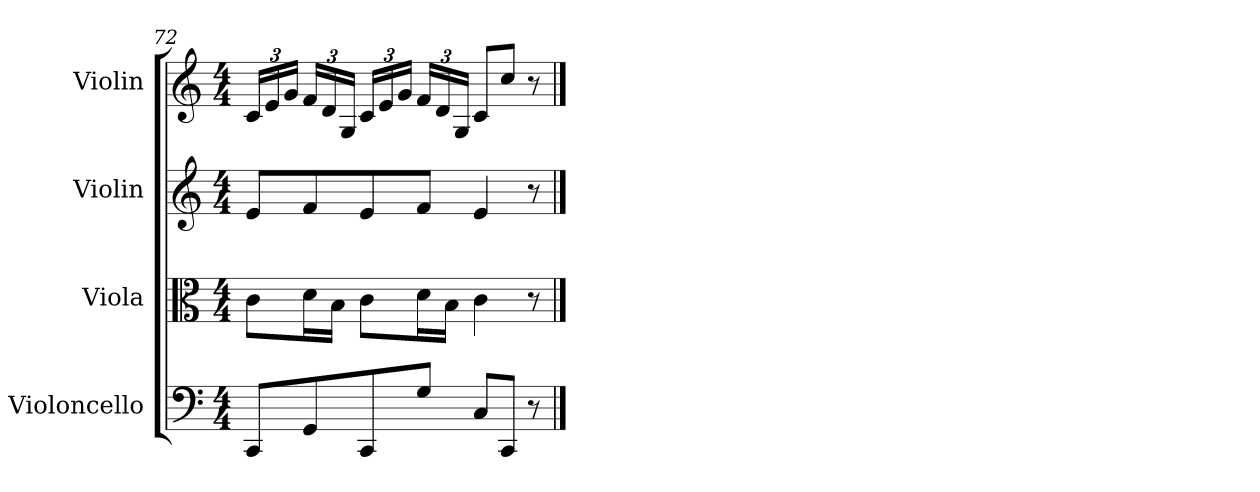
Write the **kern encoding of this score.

**kern	**kern	**kern	**kern
*part4	*part3	*part2	*part1
*staff4	*staff3	*staff2	*staff1
*I"Violoncello	*I"Viola	*I"Violin	*I"Violin
*I'Vlc.	*I'Vla.	*I'Vln.	*I'Vln.
*clefF4	*clefC3	*clefG2	*clefG2
*k[]	*k[]	*k[]	*k[]
*C:	*C:	*C:	*C:
*M4/4	*M4/4	*M4/4	*M4/4
*	*	*	*Xbrackettup
=72	=72	=72	=72
8CC/L	8c\L	8e/L	24c/LL
.	.	.	24e/
.	.	.	24g/JJ
8GG/	16d\L	8f/	24f/LL
.	.	.	24d/
.	16B\JJ	.	.
.	.	.	24G/JJ
8CC/	8c\L	8e/	24c/LL
.	.	.	24e/
.	.	.	24g/JJ
8G/J	16d\L	8f/J	24f/LL
.	.	.	24d/
.	16B\JJ	.	.
.	.	.	24G/JJ
8C/L	4c\	4e/	8c/L
8CC/J	.	.	8cc/J
8r	8r	8r	8r
==	==	==	==
*-	*-	*-	*-
